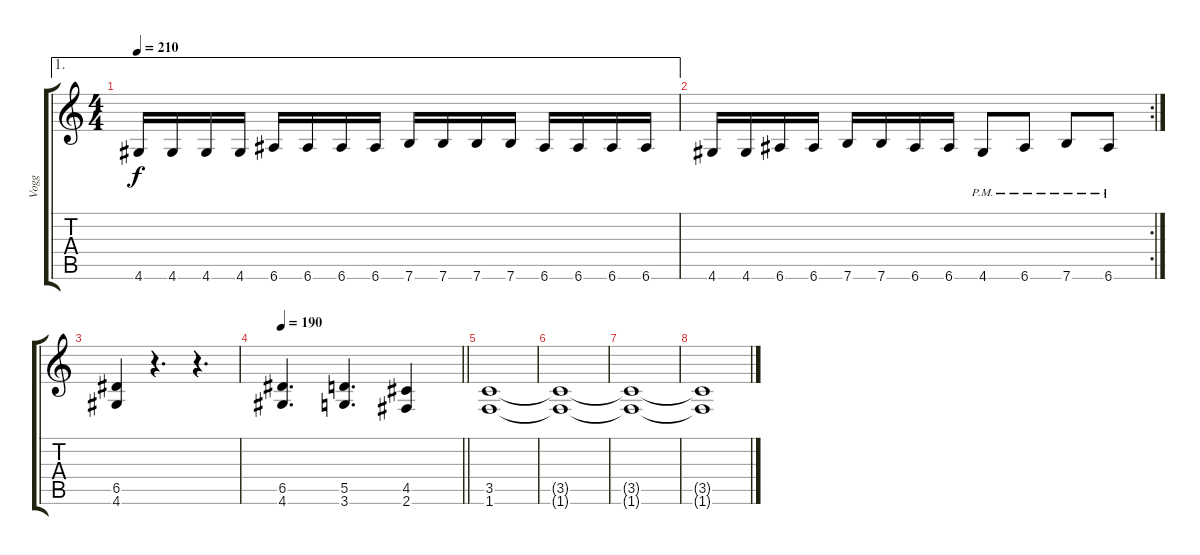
\track ("Vogg" "Vogg") {instrument distortionguitar}
\staff {score tabs}
\tuning (E4 B3 G3 D3 A2 E2) {hide}
\ae 1
\ts (4 4)
\tempo 210
\clef g2
\ks c
4.6.16{dy f} 4.6.16 4.6.16 4.6.16 6.6.16 6.6.16 6.6.16 6.6.16 7.6.16 7.6.16 7.6.16 7.6.16 6.6.16 6.6.16 6.6.16 6.6.16 |
\rc 2
4.6.16 4.6.16 6.6.16 6.6.16 7.6.16 7.6.16 6.6.16 6.6.16 4.6{pm}.8 6.6{pm}.8 7.6{pm}.8 6.6{pm}.8 |
(6.5 4.6).4 r.4{d} r.4{d} |
\tempo 190
\barLineRight lightlight
(6.5 4.6).4{d} (5.5 3.6).4{d} (4.5 2.6).4 |
(3.5 1.6).1 |
(3.5{t} 1.6{t}).1 |
(3.5{t} 1.6{t}).1 |
(3.5{t} 1.6{t}).1
